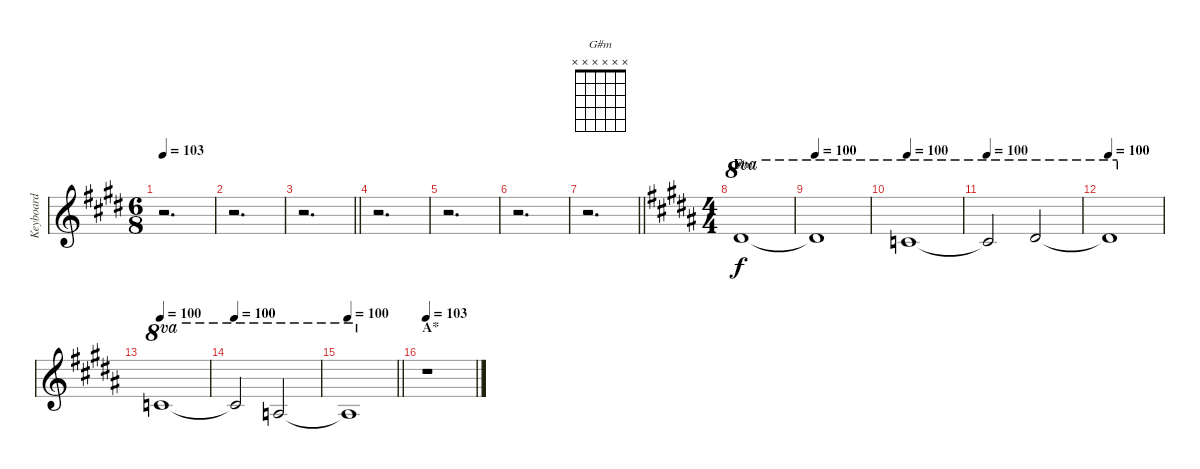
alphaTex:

\track ("Keyboard" "Keyboard") {instrument pad2warm}
\staff {score}
\tuning (Eb4 Bb3 Gb3 Db3 Ab2 Db2) {hide}
\chord ("G#m" x x x x x x)
\ts (6 8)
\tempo 103
\clef g2
\ks c#minor
r.2{d dy f} |
r.2{d} |
\barLineRight lightlight
r.2{d} |
\section ("" "")
r.2{d} |
r.2{d} |
r.2{d} |
\barLineRight lightlight
r.2{d} |
\ts (4 4)
\section ("" "F")
\ks g#minor
17.2.1{ch "G#m" ot 8va} |
\tempo 100
17.2{t}.1{ot 8va} |
\tempo 100
14.2.1{ot 8va} |
\tempo 100
14.2{t}.2{ot 8va} 17.2.2{ot 8va} |
\tempo 100
17.2{t}.1{ot 8va} |
\tempo 100
14.2.1{ot 8va} |
\tempo 100
14.2{t}.2{ot 8va} 11.2.2{ot 8va} |
\tempo 100
\barLineRight lightlight
11.2{t}.1{ot 8va} |
\section ("" "A*")
\tempo 103
r.1
